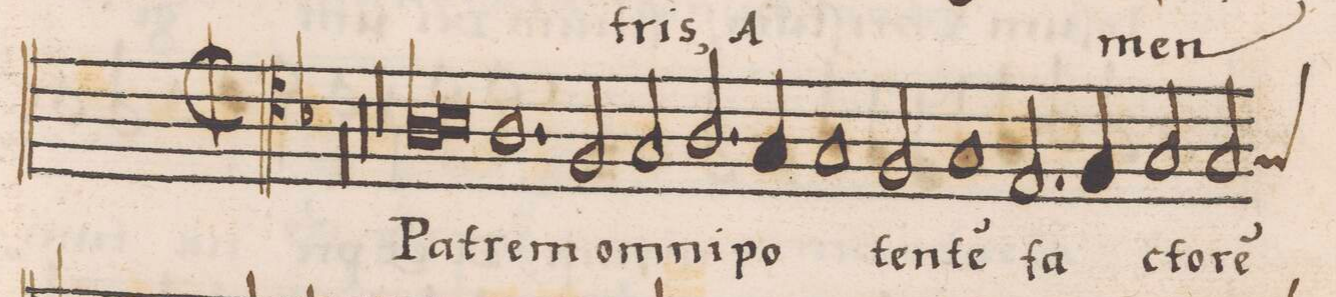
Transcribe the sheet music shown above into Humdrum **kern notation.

**kern	**text
*I"ALTVS	*
*clefC4	*
*k[b-]	*
*met(C|)	*
*M2/1	*
00r	.
=2-	=2-
=3-	=3-
00r	.
=4-	=4-
=5-	=5-
00r	.
=6-	=6-
=7-	=7-
*lig	*
1A\	Pa-
1B-\	.
*Xlig	*
=8-	=8-
1.A\	-trem
2F/	om-
=9-	=9-
2G/	-ni-
2.A/	-po-
4G/	.
1G/	.
=10-	=10-
2F/	-ten-
1G/	-te(m)
=11-	=11-
2.E/	fa-
4F/	.
2G/	-cto-
*custos:G	*
2G/	-re(m)
=12-	=12-
*-	*-
